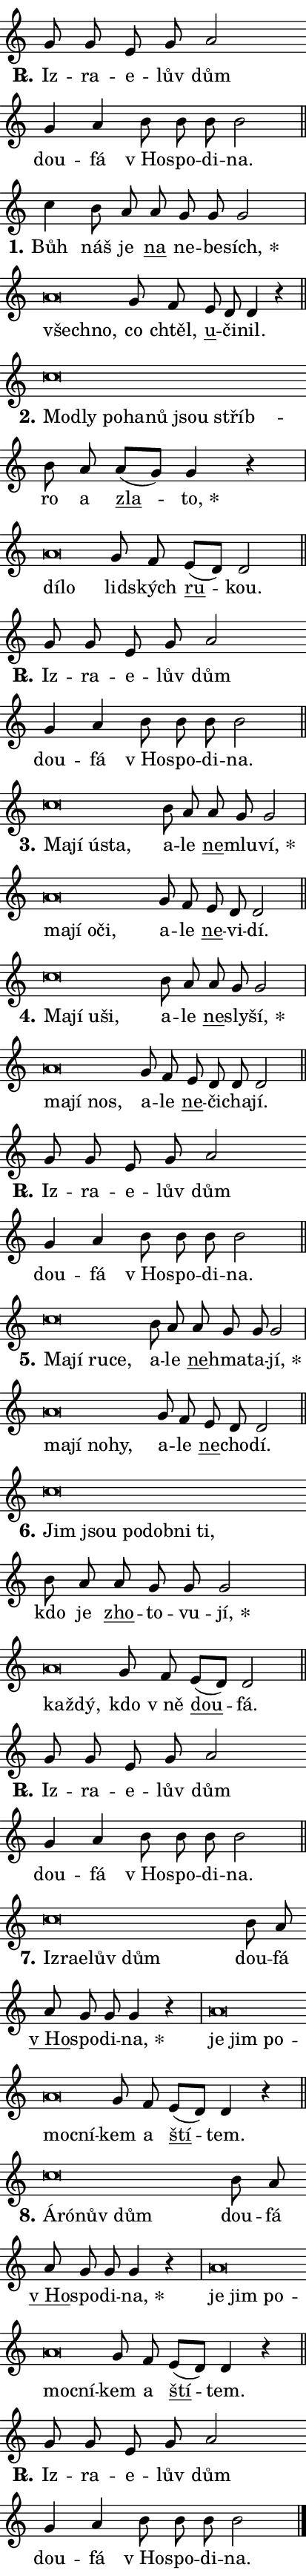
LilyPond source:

\version "2.22.1"
\header { tagline = "" }
\paper {
  indent = 0\cm
  top-margin = 0\cm
  right-margin = 0\cm
  bottom-margin = 0\cm
  left-margin = 0\cm
  paper-width = 7\cm
  page-breaking = #ly:one-page-breaking
  system-system-spacing.basic-distance = #11
  score-system-spacing.basic-distance = #11.3
  ragged-last = ##f
}


%% Author: Thomas Morley
%% https://lists.gnu.org/archive/html/lilypond-user/2020-05/msg00002.html
#(define (line-position grob)
"Returns position of @var[grob} in current system:
   @code{'start}, if at first time-step
   @code{'end}, if at last time-step
   @code{'middle} otherwise
"
  (let* ((col (ly:item-get-column grob))
         (ln (ly:grob-object col 'left-neighbor))
         (rn (ly:grob-object col 'right-neighbor))
         (col-to-check-left (if (ly:grob? ln) ln col))
         (col-to-check-right (if (ly:grob? rn) rn col))
         (break-dir-left
           (and
             (ly:grob-property col-to-check-left 'non-musical #f)
             (ly:item-break-dir col-to-check-left)))
         (break-dir-right
           (and
             (ly:grob-property col-to-check-right 'non-musical #f)
             (ly:item-break-dir col-to-check-right))))
        (cond ((eqv? 1 break-dir-left) 'start)
              ((eqv? -1 break-dir-right) 'end)
              (else 'middle))))

#(define (tranparent-at-line-position vctor)
  (lambda (grob)
  "Relying on @code{line-position} select the relevant enry from @var{vctor}.
Used to determine transparency,"
    (case (line-position grob)
      ((end) (not (vector-ref vctor 0)))
      ((middle) (not (vector-ref vctor 1)))
      ((start) (not (vector-ref vctor 2))))))

noteHeadBreakVisibility =
#(define-music-function (break-visibility)(vector?)
"Makes @code{NoteHead}s transparent relying on @var{break-visibility}"
#{
  \override NoteHead.transparent =
    #(tranparent-at-line-position break-visibility)
#})

#(define delete-ledgers-for-transparent-note-heads
  (lambda (grob)
    "Reads whether a @code{NoteHead} is transparent.
If so this @code{NoteHead} is removed from @code{'note-heads} from
@var{grob}, which is supposed to be @code{LedgerLineSpanner}.
As a result ledgers are not printed for this @code{NoteHead}"
    (let* ((nhds-array (ly:grob-object grob 'note-heads))
           (nhds-list
             (if (ly:grob-array? nhds-array)
                 (ly:grob-array->list nhds-array)
                 '()))
           ;; Relies on the transparent-property being done before
           ;; Staff.LedgerLineSpanner.after-line-breaking is executed.
           ;; This is fragile ...
           (to-keep
             (remove
               (lambda (nhd)
                 (ly:grob-property nhd 'transparent #f))
               nhds-list)))
      ;; TODO find a better method to iterate over grob-arrays, similiar
      ;; to filter/remove etc for lists
      ;; For now rebuilt from scratch
      (set! (ly:grob-object grob 'note-heads)  '())
      (for-each
        (lambda (nhd)
          (ly:pointer-group-interface::add-grob grob 'note-heads nhd))
        to-keep))))

hideNotes = {
  \noteHeadBreakVisibility #begin-of-line-visible
}
unHideNotes = {
  \noteHeadBreakVisibility #all-visible
}

% work-around for resetting accidentals
% https://lilypond.org/doc/v2.23/Documentation/notation/displaying-rhythms#unmetered-music
cadenzaMeasure = {
  \cadenzaOff
  \partial 1024 s1024
  \cadenzaOn
}

#(define-markup-command (accent layout props text) (markup?)
  "Underline accented syllable"
  (interpret-markup layout props
    #{\markup \override #'(offset . 4.3) \underline { #text }#}))

responsum = \markup \concat {
  "R" \hspace #-1.05 \path #0.1 #'((moveto 0 0.07) (lineto 0.9 0.8)) \hspace #0.05 "."
}

\layout {
    \context {
        \Staff
        \remove "Time_signature_engraver"
        \override LedgerLineSpanner.after-line-breaking = #delete-ledgers-for-transparent-note-heads
    }
    \context {
        \Voice {
            \override NoteHead.output-attributes = #'((class . "notehead"))
            \override Hairpin.height = #0.55
        }
    }
    \context {
        \Lyrics {
            \override StanzaNumber.output-attributes = #'((class . "stanzanumber"))
            \override LyricSpace.minimum-distance = #0.9
            \override LyricText.font-name = #"TeX Gyre Schola"
            \override LyricText.font-size = 1
            \override StanzaNumber.font-name = #"TeX Gyre Schola Bold"
            \override StanzaNumber.font-size = 1
        }
    }
}

% magnetic-lyrics.ily
%
%   written by
%     Jean Abou Samra <jean@abou-samra.fr>
%     Werner Lemberg <wl@gnu.org>
%
%   adapted by
%     Jiri Hon <jiri.hon@gmail.com>
%
% Version 2022-Apr-15

% https://www.mail-archive.com/lilypond-user@gnu.org/msg149350.html

#(define (Left_hyphen_pointer_engraver context)
   "Collect syllable-hyphen-syllable occurrences in lyrics and store
them in properties.  This engraver only looks to the left.  For
example, if the lyrics input is @code{foo -- bar}, it does the
following.

@itemize @bullet
@item
Set the @code{text} property of the @code{LyricHyphen} grob between
@q{foo} and @q{bar} to @code{foo}.

@item
Set the @code{left-hyphen} property of the @code{LyricText} grob with
text @q{foo} to the @code{LyricHyphen} grob between @q{foo} and
@q{bar}.
@end itemize

Use this auxiliary engraver in combination with the
@code{lyric-@/text::@/apply-@/magnetic-@/offset!} hook."
   (let ((hyphen #f)
         (text #f))
     (make-engraver
      (acknowledgers
       ((lyric-syllable-interface engraver grob source-engraver)
        (set! text grob)))
      (end-acknowledgers
       ((lyric-hyphen-interface engraver grob source-engraver)
        ;(when (not (grob::has-interface grob 'lyric-space-interface))
          (set! hyphen grob)));)
      ((stop-translation-timestep engraver)
       (when (and text hyphen)
         (ly:grob-set-object! text 'left-hyphen hyphen))
       (set! text #f)
       (set! hyphen #f)))))

#(define (lyric-text::apply-magnetic-offset! grob)
   "If the space between two syllables is less than the value in
property @code{LyricText@/.details@/.squash-threshold}, move the right
syllable to the left so that it gets concatenated with the left
syllable.

Use this function as a hook for
@code{LyricText@/.after-@/line-@/breaking} if the
@code{Left_@/hyphen_@/pointer_@/engraver} is active."
   (let ((hyphen (ly:grob-object grob 'left-hyphen #f)))
     (when hyphen
       (let ((left-text (ly:spanner-bound hyphen LEFT)))
         (when (grob::has-interface left-text 'lyric-syllable-interface)
           (let* ((common (ly:grob-common-refpoint grob left-text X))
                  (this-x-ext (ly:grob-extent grob common X))
                  (left-x-ext
                   (begin
                     ;; Trigger magnetism for left-text.
                     (ly:grob-property left-text 'after-line-breaking)
                     (ly:grob-extent left-text common X)))
                  ;; `delta` is the gap width between two syllables.
                  (delta (- (interval-start this-x-ext)
                            (interval-end left-x-ext)))
                  (details (ly:grob-property grob 'details))
                  (threshold (assoc-get 'squash-threshold details 0.2)))
             (when (< delta threshold)
               (let* (;; We have to manipulate the input text so that
                      ;; ligatures crossing syllable boundaries are not
                      ;; disabled.  For languages based on the Latin
                      ;; script this is essentially a beautification.
                      ;; However, for non-Western scripts it can be a
                      ;; necessity.
                      (lt (ly:grob-property left-text 'text))
                      (rt (ly:grob-property grob 'text))
                      (is-space (grob::has-interface hyphen 'lyric-space-interface))
                      (space (if is-space " " ""))
                      (space-markup (grob-interpret-markup grob " "))
                      (space-size (interval-length (ly:stencil-extent space-markup X)))
                      (extra-delta (if is-space space-size 0))
                      ;; Append new syllable.
                      (ltrt-space (if (and (string? lt) (string? rt))
                                (string-append lt space rt)
                                (make-concat-markup (list lt space rt))))
                      ;; Right-align `ltrt` to the right side.
                      (ltrt-space-markup (grob-interpret-markup
                               grob
                               (make-translate-markup
                                (cons (interval-length this-x-ext) 0)
                                (make-right-align-markup ltrt-space)))))
                 (begin
                   ;; Don't print `left-text`.
                   (ly:grob-set-property! left-text 'stencil #f)
                   ;; Set text and stencil (which holds all collected
                   ;; syllables so far) and shift it to the left.
                   (ly:grob-set-property! grob 'text ltrt-space)
                   (ly:grob-set-property! grob 'stencil ltrt-space-markup)
                   (ly:grob-translate-axis! grob (- (- delta extra-delta)) X))))))))))


#(define (lyric-hyphen::displace-bounds-first grob)
   ;; Make very sure this callback isn't triggered too early.
   (let ((left (ly:spanner-bound grob LEFT))
         (right (ly:spanner-bound grob RIGHT)))
     (ly:grob-property left 'after-line-breaking)
     (ly:grob-property right 'after-line-breaking)
     (ly:lyric-hyphen::print grob)))

squashThreshold = #0.4

\layout {
  \context {
    \Lyrics
    \consists #Left_hyphen_pointer_engraver
    \override LyricText.after-line-breaking =
      #lyric-text::apply-magnetic-offset!
    \override LyricHyphen.stencil = #lyric-hyphen::displace-bounds-first
    \override LyricText.details.squash-threshold = \squashThreshold
    \override LyricHyphen.minimum-distance = 0
    \override LyricHyphen.minimum-length = \squashThreshold
  }
}

squash = \override LyricText.details.squash-threshold = 9999
unSquash = \override LyricText.details.squash-threshold = \squashThreshold

left = \override LyricText.self-alignment-X = #LEFT
unLeft = \revert LyricText.self-alignment-X

starOffset = #(lambda (grob) 
                (let ((x_offset (ly:self-alignment-interface::aligned-on-x-parent grob)))
                  (if (= x_offset 0) 0 (+ x_offset 1.2))))

star = #(define-music-function (syllable)(string?)
"Append star separator at the end of a syllable"
#{
  \once \override LyricText.X-offset = #starOffset
  \lyricmode { \markup {
    #syllable
    \override #'((font-name . "TeX Gyre Schola Bold")) \hspace #0.2 \lower #0.65 \larger "*"
  } }
#})

starAccent = #(define-music-function (syllable)(string?)
"Append star separator at the end of a syllable and make accent"
#{
  \once \override LyricText.X-offset = #starOffset
  \lyricmode { \markup {
    \accent #syllable
    \override #'((font-name . "TeX Gyre Schola Bold")) \hspace #0.2 \lower #0.65 \larger "*"
  } }
#})

breath = #(define-music-function (syllable)(string?)
"Append breathing indicator at the end of a syllable"
#{
  \lyricmode { \markup { #syllable "+" } }
#})

optionalBreath = #(define-music-function (syllable)(string?)
"Append optional breathing indicator at the end of a syllable"
#{
  \lyricmode { \markup { #syllable "(+)" } }
#})


\score {
    <<
        \new Voice = "melody" { \cadenzaOn \key c \major \relative { g'8 g e g a2 \bar "" g4 a \bar "" b8 b b b2 \cadenzaMeasure \bar "||" \break } }
        \new Lyrics \lyricsto "melody" { \lyricmode { \set stanza = \responsum
Iz -- ra -- e -- lův dům dou -- fá "v Ho" -- spo -- di -- na. } }
    >>
    \layout {}
}

\score {
    <<
        \new Voice = "melody" { \cadenzaOn \key c \major \relative { c''4 b8 a \bar "" a g g g2 \cadenzaMeasure \bar "|" a\breve*1/16 \hideNotes \breve*1/16 \bar "" \unHideNotes g8 f \bar "" e d d4 r \cadenzaMeasure \bar "||" \break } }
        \new Lyrics \lyricsto "melody" { \lyricmode { \set stanza = "1."
Bůh náš je \markup \accent na ne -- be -- \star sích, \left všech -- \squash no, \unLeft \unSquash co chtěl, \markup \accent u -- či -- nil. } }
    >>
    \layout {}
}

\score {
    <<
        \new Voice = "melody" { \cadenzaOn \key c \major \relative { c''\breve*1/16 \hideNotes \breve*1/16 \bar "" \breve*1/16 \bar "" \breve*1/16 \bar "" \breve*1/16 \bar "" \breve*1/16 \breve*1/16 \bar "" \unHideNotes b8 a \bar "" a[( g)] g4 r \cadenzaMeasure \bar "|" a\breve*1/16 \hideNotes \breve*1/16 \bar "" \unHideNotes g8 f \bar "" e[( d)] d2 \cadenzaMeasure \bar "||" \break } }
        \new Lyrics \lyricsto "melody" { \lyricmode { \set stanza = "2."
\left Mo -- \squash dly po -- ha -- nů jsou stříb -- \unLeft \unSquash ro a \markup \accent zla -- \star to, \left dí -- \squash lo \unLeft \unSquash lid -- ských \markup \accent ru -- kou. } }
    >>
    \layout {}
}

\score {
    <<
        \new Voice = "melody" { \cadenzaOn \key c \major \relative { g'8 g e g a2 \bar "" g4 a \bar "" b8 b b b2 \cadenzaMeasure \bar "||" \break } }
        \new Lyrics \lyricsto "melody" { \lyricmode { \set stanza = \responsum
Iz -- ra -- e -- lův dům dou -- fá "v Ho" -- spo -- di -- na. } }
    >>
    \layout {}
}

\score {
    <<
        \new Voice = "melody" { \cadenzaOn \key c \major \relative { c''\breve*1/16 \hideNotes \breve*1/16 \bar "" \breve*1/16 \breve*1/16 \bar "" \unHideNotes b8 a \bar "" a g g2 \cadenzaMeasure \bar "|" a\breve*1/16 \hideNotes \breve*1/16 \bar "" \breve*1/16 \breve*1/16 \bar "" \unHideNotes g8 f \bar "" e d d2 \cadenzaMeasure \bar "||" \break } }
        \new Lyrics \lyricsto "melody" { \lyricmode { \set stanza = "3."
\left Ma -- \squash jí ú -- sta, \unLeft \unSquash a -- le \markup \accent ne -- mlu -- \star ví, \left ma -- \squash jí o -- či, \unLeft \unSquash a -- le \markup \accent ne -- vi -- dí. } }
    >>
    \layout {}
}

\score {
    <<
        \new Voice = "melody" { \cadenzaOn \key c \major \relative { c''\breve*1/16 \hideNotes \breve*1/16 \bar "" \breve*1/16 \breve*1/16 \bar "" \unHideNotes b8 a \bar "" a g g2 \cadenzaMeasure \bar "|" a\breve*1/16 \hideNotes \breve*1/16 \breve*1/16 \bar "" \unHideNotes g8 f \bar "" e d d d2 \cadenzaMeasure \bar "||" \break } }
        \new Lyrics \lyricsto "melody" { \lyricmode { \set stanza = "4."
\left Ma -- \squash jí u -- ši, \unLeft \unSquash a -- le \markup \accent ne -- sly -- \star ší, \left ma -- \squash jí nos, \unLeft \unSquash a -- le \markup \accent ne -- či -- cha -- jí. } }
    >>
    \layout {}
}

\score {
    <<
        \new Voice = "melody" { \cadenzaOn \key c \major \relative { g'8 g e g a2 \bar "" g4 a \bar "" b8 b b b2 \cadenzaMeasure \bar "||" \break } }
        \new Lyrics \lyricsto "melody" { \lyricmode { \set stanza = \responsum
Iz -- ra -- e -- lův dům dou -- fá "v Ho" -- spo -- di -- na. } }
    >>
    \layout {}
}

\score {
    <<
        \new Voice = "melody" { \cadenzaOn \key c \major \relative { c''\breve*1/16 \hideNotes \breve*1/16 \bar "" \breve*1/16 \breve*1/16 \bar "" \unHideNotes b8 a \bar "" a g g g2 \cadenzaMeasure \bar "|" a\breve*1/16 \hideNotes \breve*1/16 \bar "" \breve*1/16 \breve*1/16 \bar "" \unHideNotes g8 f \bar "" e d d2 \cadenzaMeasure \bar "||" \break } }
        \new Lyrics \lyricsto "melody" { \lyricmode { \set stanza = "5."
\left Ma -- \squash jí ru -- ce, \unLeft \unSquash a -- le \markup \accent ne -- hma -- ta -- \star jí, \left ma -- \squash jí no -- hy, \unLeft \unSquash a -- le \markup \accent ne -- cho -- dí. } }
    >>
    \layout {}
}

\score {
    <<
        \new Voice = "melody" { \cadenzaOn \key c \major \relative { c''\breve*1/16 \hideNotes \breve*1/16 \bar "" \breve*1/16 \bar "" \breve*1/16 \bar "" \breve*1/16 \breve*1/16 \bar "" \unHideNotes b8 a \bar "" a g g g2 \cadenzaMeasure \bar "|" a\breve*1/16 \hideNotes \breve*1/16 \bar "" \unHideNotes g8 f \bar "" e[( d)] d2 \cadenzaMeasure \bar "||" \break } }
        \new Lyrics \lyricsto "melody" { \lyricmode { \set stanza = "6."
\left Jim \squash jsou po -- dob -- ni ti, \unLeft \unSquash kdo je \markup \accent zho -- to -- vu -- \star jí, \left kaž -- \squash dý, \unLeft \unSquash kdo "v ně" \markup \accent dou -- fá. } }
    >>
    \layout {}
}

\score {
    <<
        \new Voice = "melody" { \cadenzaOn \key c \major \relative { g'8 g e g a2 \bar "" g4 a \bar "" b8 b b b2 \cadenzaMeasure \bar "||" \break } }
        \new Lyrics \lyricsto "melody" { \lyricmode { \set stanza = \responsum
Iz -- ra -- e -- lův dům dou -- fá "v Ho" -- spo -- di -- na. } }
    >>
    \layout {}
}

\score {
    <<
        \new Voice = "melody" { \cadenzaOn \key c \major \relative { c''\breve*1/16 \hideNotes \breve*1/16 \bar "" \breve*1/16 \bar "" \breve*1/16 \breve*1/16 \bar "" \unHideNotes b8 a \bar "" a g g g4 r \cadenzaMeasure \bar "|" a\breve*1/16 \hideNotes \breve*1/16 \bar "" \breve*1/16 \bar "" \breve*1/16 \breve*1/16 \bar "" \unHideNotes g8 f \bar "" e[( d)] d4 r \cadenzaMeasure \bar "||" \break } }
        \new Lyrics \lyricsto "melody" { \lyricmode { \set stanza = "7."
\left Iz -- \squash ra -- e -- lův dům \unLeft \unSquash dou -- fá \markup \accent "v Ho" -- spo -- di -- \star na, \left je \squash jim po -- moc -- ní -- \unLeft \unSquash kem a \markup \accent ští -- tem. } }
    >>
    \layout {}
}

\score {
    <<
        \new Voice = "melody" { \cadenzaOn \key c \major \relative { c''\breve*1/16 \hideNotes \breve*1/16 \bar "" \breve*1/16 \breve*1/16 \bar "" \unHideNotes b8 a \bar "" a g g g4 r \cadenzaMeasure \bar "|" a\breve*1/16 \hideNotes \breve*1/16 \bar "" \breve*1/16 \bar "" \breve*1/16 \breve*1/16 \bar "" \unHideNotes g8 f \bar "" e[( d)] d4 r \cadenzaMeasure \bar "||" \break } }
        \new Lyrics \lyricsto "melody" { \lyricmode { \set stanza = "8."
\left Á -- \squash ró -- nův dům \unLeft \unSquash dou -- fá \markup \accent "v Ho" -- spo -- di -- \star na, \left je \squash jim po -- moc -- ní -- \unLeft \unSquash kem a \markup \accent ští -- tem. } }
    >>
    \layout {}
}

\score {
    <<
        \new Voice = "melody" { \cadenzaOn \key c \major \relative { g'8 g e g a2 \bar "" g4 a \bar "" b8 b b b2 \cadenzaMeasure \bar "||" \break } \bar "|." }
        \new Lyrics \lyricsto "melody" { \lyricmode { \set stanza = \responsum
Iz -- ra -- e -- lův dům dou -- fá "v Ho" -- spo -- di -- na. } }
    >>
    \layout {}
}
